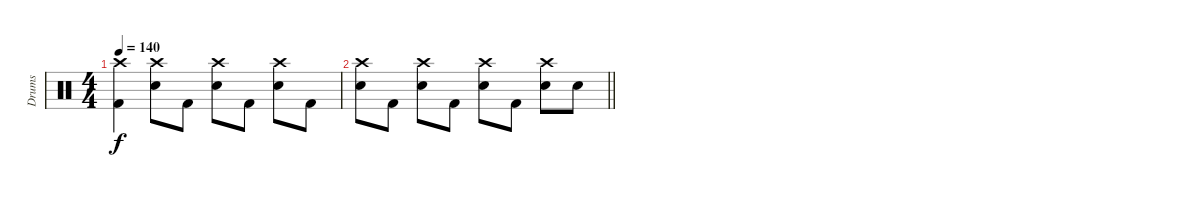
\track ("Drums" "Drums") {instrument percussion}
\staff {score}
\articulation defaults
\ts (4 4)
\tempo 140
\clef neutral
\ks c
("Crash high (hit)" "Kick (hit) 2").4{dy f} ("Crash high (hit)" "Electric Snare (hit)").8 "Kick (hit) 2".8 ("Crash high (hit)" "Electric Snare (hit)").8 "Kick (hit) 2".8 ("Crash high (hit)" "Electric Snare (hit)").8 "Kick (hit) 2".8 |
\barLineRight lightlight
("Crash high (hit)" "Electric Snare (hit)").8 "Kick (hit) 2".8 ("Crash high (hit)" "Electric Snare (hit)").8 "Kick (hit) 2".8 ("Crash high (hit)" "Electric Snare (hit)").8 "Kick (hit) 2".8 ("Crash high (hit)" "Electric Snare (hit)").8 "Electric Snare (hit)".8
